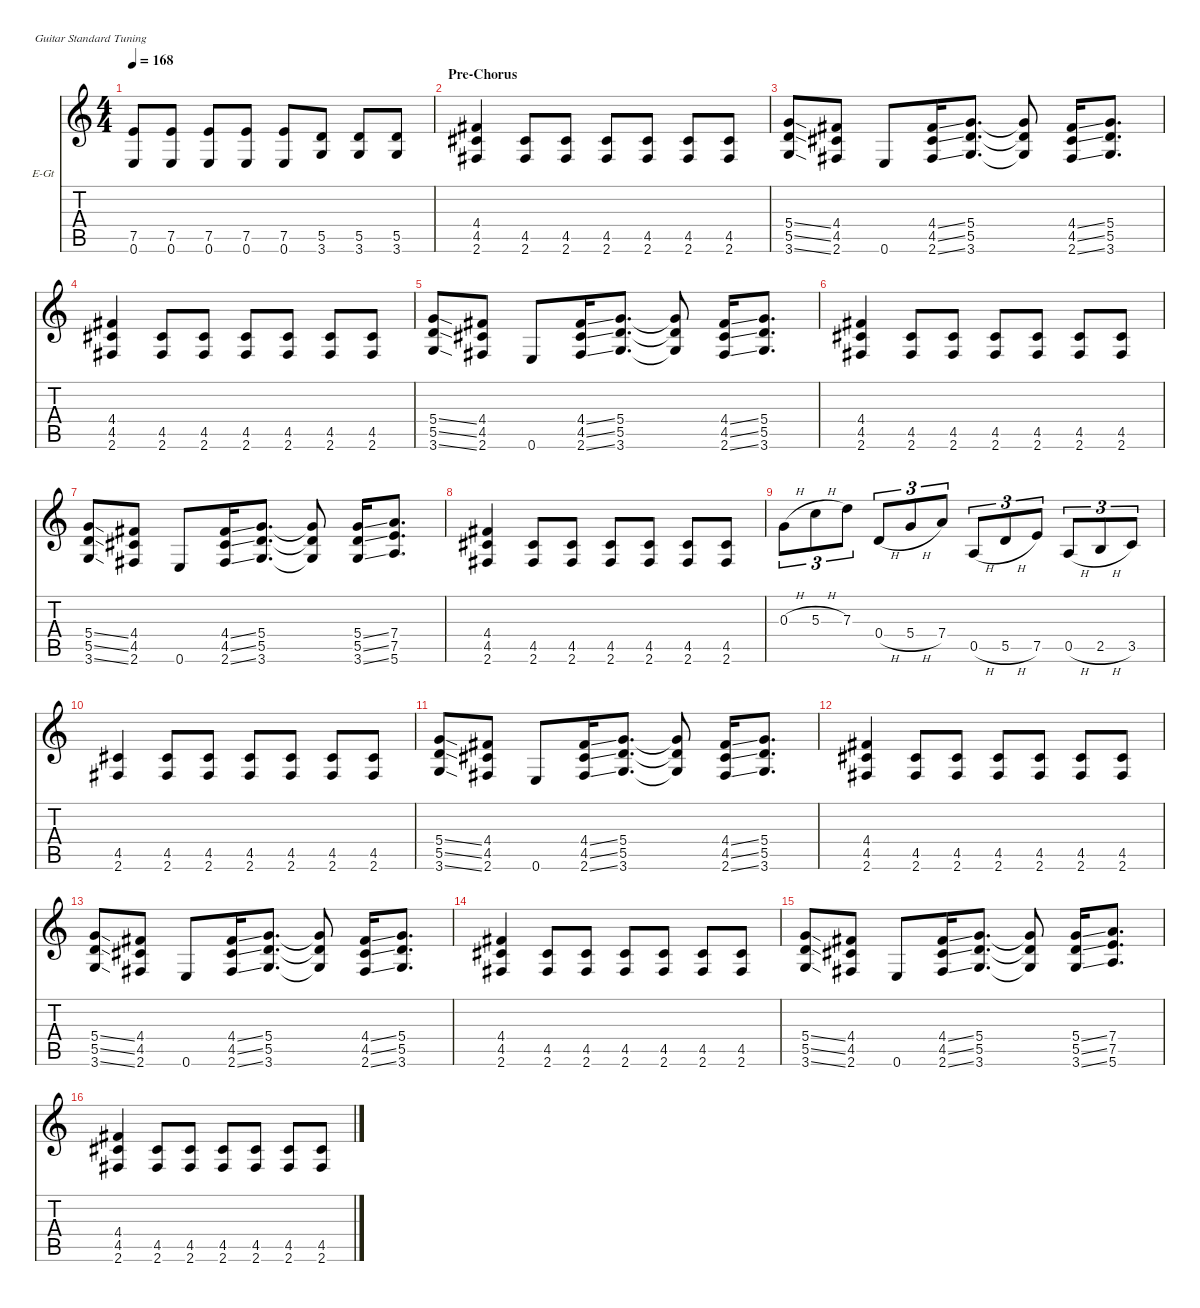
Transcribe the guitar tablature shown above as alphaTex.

\hideDynamics
\bracketExtendMode nobrackets
\firstSystemTrackNameOrientation horizontal
\otherSystemsTrackNameOrientation horizontal
\track ("Guitar IV" "E-Gt") {instrument distortionguitar}
\staff {score tabs}
\tuning (E4 B3 G3 D3 A2 E2)
\ts (4 4)
\tempo 168
\clef g2
\ks c
(7.5 0.6).8{dy f} (7.5 0.6).8 (7.5 0.6).8 (7.5 0.6).8 (7.5 0.6).8 (5.5 3.6).8 (5.5 3.6).8 (5.5 3.6).8 |
\section ("" "Pre-Chorus")
(4.4{acc #} 4.5{acc #} 2.6{acc #}).4 (4.5{acc #} 2.6{acc #}).8 (4.5{acc #} 2.6{acc #}).8 (4.5{acc #} 2.6{acc #}).8 (4.5{acc #} 2.6{acc #}).8 (4.5{acc #} 2.6{acc #}).8 (4.5{acc #} 2.6{acc #}).8 |
(5.4{ss} 5.5{ss} 3.6{ss}).8 (4.4{acc #} 4.5{acc #} 2.6{acc #}).8 0.6.8 (4.4{ss acc #} 4.5{ss acc #} 2.6{ss acc #}).16 (5.4 5.5 3.6).8{d} (5.4{t} 5.5{t} 3.6{t}).8 (4.4{ss acc #} 4.5{ss acc #} 2.6{ss acc #}).16 (5.4 5.5 3.6).8{d} |
(4.4{acc #} 4.5{acc #} 2.6{acc #}).4 (4.5{acc #} 2.6{acc #}).8 (4.5{acc #} 2.6{acc #}).8 (4.5{acc #} 2.6{acc #}).8 (4.5{acc #} 2.6{acc #}).8 (4.5{acc #} 2.6{acc #}).8 (4.5{acc #} 2.6{acc #}).8 |
(5.4{ss} 5.5{ss} 3.6{ss}).8 (4.4{acc #} 4.5{acc #} 2.6{acc #}).8 0.6.8 (4.4{ss acc #} 4.5{ss acc #} 2.6{ss acc #}).16 (5.4 5.5 3.6).8{d} (5.4{t} 5.5{t} 3.6{t}).8 (4.4{ss acc #} 4.5{ss acc #} 2.6{ss acc #}).16 (5.4 5.5 3.6).8{d} |
(4.4{acc #} 4.5{acc #} 2.6{acc #}).4 (4.5{acc #} 2.6{acc #}).8 (4.5{acc #} 2.6{acc #}).8 (4.5{acc #} 2.6{acc #}).8 (4.5{acc #} 2.6{acc #}).8 (4.5{acc #} 2.6{acc #}).8 (4.5{acc #} 2.6{acc #}).8 |
(5.4{ss} 5.5{ss} 3.6{ss}).8 (4.4{acc #} 4.5{acc #} 2.6{acc #}).8 0.6.8 (4.4{ss acc #} 4.5{ss acc #} 2.6{ss acc #}).16 (5.4 5.5 3.6).8{d} (5.4{t} 5.5{t} 3.6{t}).8 (5.4{ss} 5.5{ss} 3.6{ss}).16 (7.4 7.5 5.6).8{d} |
(4.4{acc #} 4.5{acc #} 2.6{acc #}).4 (4.5{acc #} 2.6{acc #}).8 (4.5{acc #} 2.6{acc #}).8 (4.5{acc #} 2.6{acc #}).8 (4.5{acc #} 2.6{acc #}).8 (4.5{acc #} 2.6{acc #}).8 (4.5{acc #} 2.6{acc #}).8 |
0.3{h}.8{tu (3 2)} 5.3{h}.8{tu (3 2)} 7.3.8{tu (3 2)} 0.4{h}.8{tu (3 2)} 5.4{h}.8{tu (3 2)} 7.4.8{tu (3 2)} 0.5{h}.8{tu (3 2)} 5.5{h}.8{tu (3 2)} 7.5.8{tu (3 2)} 0.5{h}.8{tu (3 2)} 2.5{h}.8{tu (3 2)} 3.5.8{tu (3 2)} |
(4.5{acc #} 2.6{acc #}).4 (4.5{acc #} 2.6{acc #}).8 (4.5{acc #} 2.6{acc #}).8 (4.5{acc #} 2.6{acc #}).8 (4.5{acc #} 2.6{acc #}).8 (4.5{acc #} 2.6{acc #}).8 (4.5{acc #} 2.6{acc #}).8 |
(5.4{ss} 5.5{ss} 3.6{ss}).8 (4.4{acc #} 4.5{acc #} 2.6{acc #}).8 0.6.8 (4.4{ss acc #} 4.5{ss acc #} 2.6{ss acc #}).16 (5.4 5.5 3.6).8{d} (5.4{t} 5.5{t} 3.6{t}).8 (4.4{ss acc #} 4.5{ss acc #} 2.6{ss acc #}).16 (5.4 5.5 3.6).8{d} |
(4.4{acc #} 4.5{acc #} 2.6{acc #}).4 (4.5{acc #} 2.6{acc #}).8 (4.5{acc #} 2.6{acc #}).8 (4.5{acc #} 2.6{acc #}).8 (4.5{acc #} 2.6{acc #}).8 (4.5{acc #} 2.6{acc #}).8 (4.5{acc #} 2.6{acc #}).8 |
(5.4{ss} 5.5{ss} 3.6{ss}).8 (4.4{acc #} 4.5{acc #} 2.6{acc #}).8 0.6.8 (4.4{ss acc #} 4.5{ss acc #} 2.6{ss acc #}).16 (5.4 5.5 3.6).8{d} (5.4{t} 5.5{t} 3.6{t}).8 (4.4{ss acc #} 4.5{ss acc #} 2.6{ss acc #}).16 (5.4 5.5 3.6).8{d} |
(4.4{acc #} 4.5{acc #} 2.6{acc #}).4 (4.5{acc #} 2.6{acc #}).8 (4.5{acc #} 2.6{acc #}).8 (4.5{acc #} 2.6{acc #}).8 (4.5{acc #} 2.6{acc #}).8 (4.5{acc #} 2.6{acc #}).8 (4.5{acc #} 2.6{acc #}).8 |
(5.4{ss} 5.5{ss} 3.6{ss}).8 (4.4{acc #} 4.5{acc #} 2.6{acc #}).8 0.6.8 (4.4{ss acc #} 4.5{ss acc #} 2.6{ss acc #}).16 (5.4 5.5 3.6).8{d} (5.4{t} 5.5{t} 3.6{t}).8 (5.4{ss} 5.5{ss} 3.6{ss}).16 (7.4 7.5 5.6).8{d} |
(4.4{acc #} 4.5{acc #} 2.6{acc #}).4 (4.5{acc #} 2.6{acc #}).8 (4.5{acc #} 2.6{acc #}).8 (4.5{acc #} 2.6{acc #}).8 (4.5{acc #} 2.6{acc #}).8 (4.5{acc #} 2.6{acc #}).8 (4.5{acc #} 2.6{acc #}).8
